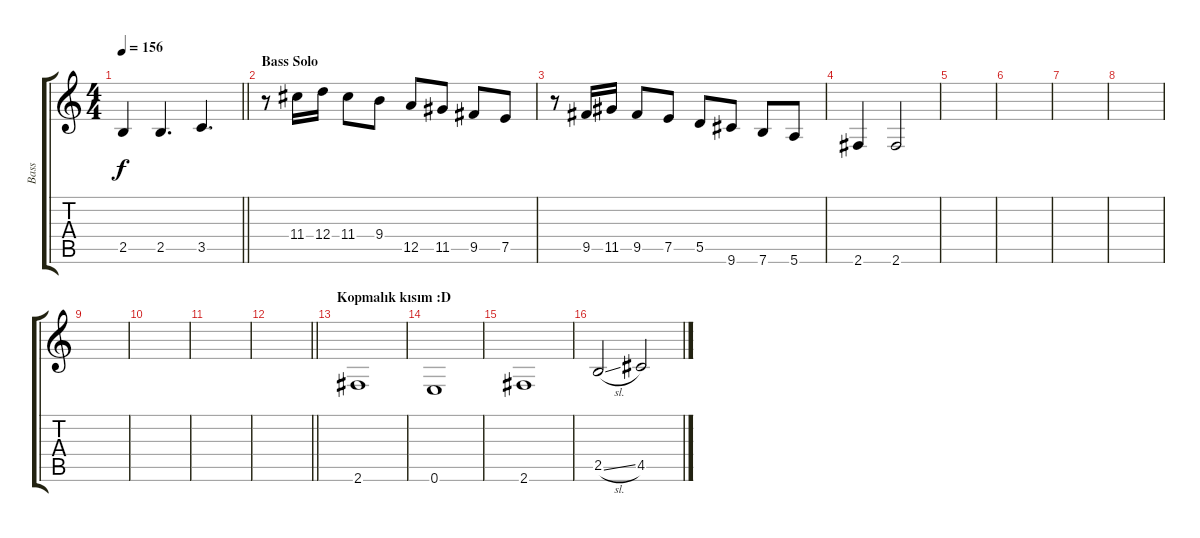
\track ("Bass" "Bass") {instrument electricbassfinger}
\staff {score tabs}
\tuning (E4 B3 G3 D3 A2 E2) {hide}
\ts (4 4)
\tempo 156
\clef g2
\barLineRight lightlight
\ks c
2.5.4{dy f} 2.5.4{d} 3.5.4{d} |
\section ("" "Bass Solo")
r.8 11.4.16 12.4.16 11.4.8 9.4.8 12.5.8 11.5.8 9.5.8 7.5.8 |
r.8 9.5.16 11.5.16 9.5.8 7.5.8 5.5.8 9.6.8 7.6.8 5.6.8 |
2.6.4 2.6.2 |
|
|
|
|
|
|
|
\barLineRight lightlight
|
\section ("" "Kopmalık kısım :D")
2.6.1 |
0.6.1 |
2.6.1 |
2.5{sl}.2 4.5.2
